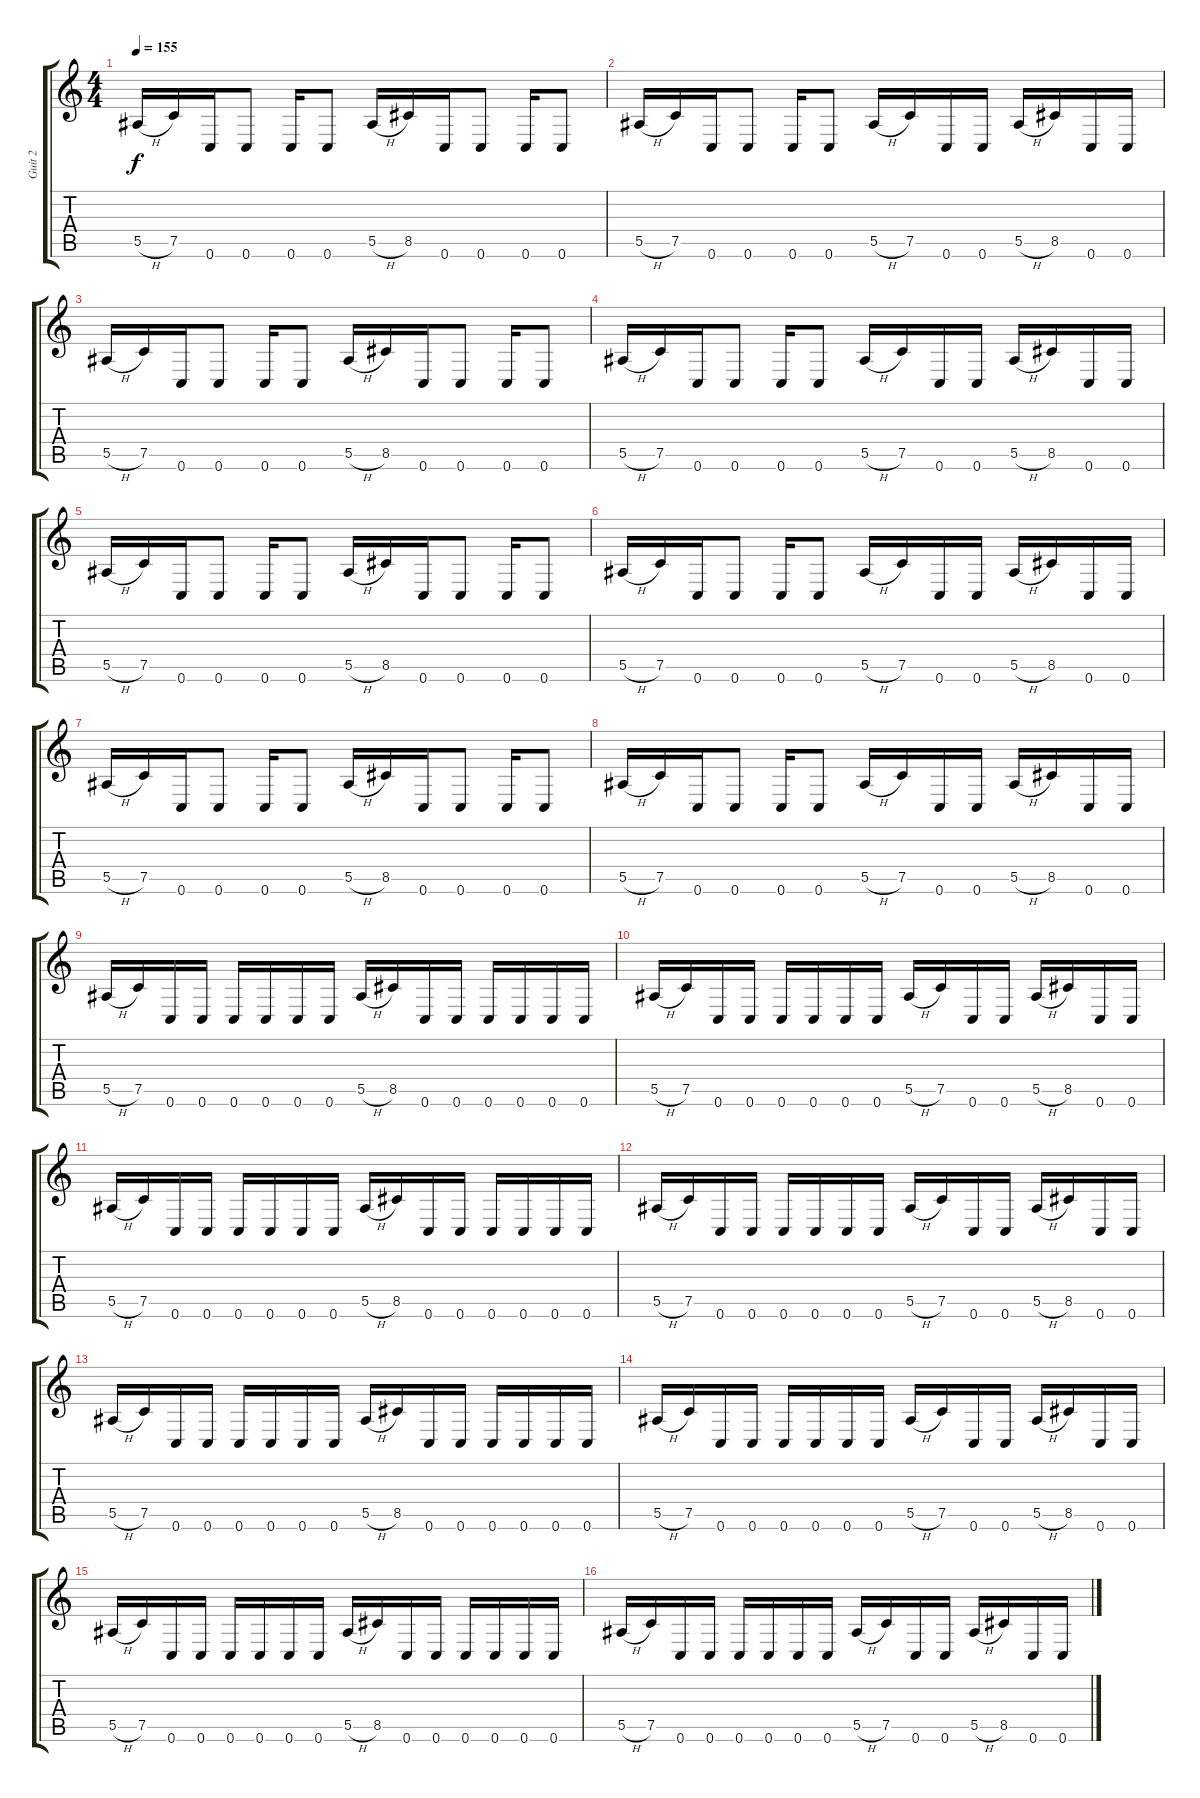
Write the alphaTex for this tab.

\track ("Guit 2" "Guit 2") {instrument distortionguitar}
\staff {score tabs}
\tuning (C4 G3 Eb3 Bb2 F2 C2) {hide}
\ts (4 4)
\tempo 155
\clef g2
\ks c
5.5{h}.16{dy f instrument distortionguitar} 7.5.16 0.6.16 0.6.8 0.6.16 0.6.8 5.5{h}.16 8.5.16 0.6.16 0.6.8 0.6.16 0.6.8 |
5.5{h}.16 7.5.16 0.6.16 0.6.8 0.6.16 0.6.8 5.5{h}.16 7.5.16 0.6.16 0.6.16 5.5{h}.16 8.5.16 0.6.16 0.6.16 |
5.5{h}.16 7.5.16 0.6.16 0.6.8 0.6.16 0.6.8 5.5{h}.16 8.5.16 0.6.16 0.6.8 0.6.16 0.6.8 |
5.5{h}.16 7.5.16 0.6.16 0.6.8 0.6.16 0.6.8 5.5{h}.16 7.5.16 0.6.16 0.6.16 5.5{h}.16 8.5.16 0.6.16 0.6.16 |
5.5{h}.16 7.5.16 0.6.16 0.6.8 0.6.16 0.6.8 5.5{h}.16 8.5.16 0.6.16 0.6.8 0.6.16 0.6.8 |
5.5{h}.16 7.5.16 0.6.16 0.6.8 0.6.16 0.6.8 5.5{h}.16 7.5.16 0.6.16 0.6.16 5.5{h}.16 8.5.16 0.6.16 0.6.16 |
5.5{h}.16 7.5.16 0.6.16 0.6.8 0.6.16 0.6.8 5.5{h}.16 8.5.16 0.6.16 0.6.8 0.6.16 0.6.8 |
5.5{h}.16 7.5.16 0.6.16 0.6.8 0.6.16 0.6.8 5.5{h}.16 7.5.16 0.6.16 0.6.16 5.5{h}.16 8.5.16 0.6.16 0.6.16 |
5.5{h}.16 7.5.16 0.6.16 0.6.16 0.6.16 0.6.16 0.6.16 0.6.16 5.5{h}.16 8.5.16 0.6.16 0.6.16 0.6.16 0.6.16 0.6.16 0.6.16 |
5.5{h}.16 7.5.16 0.6.16 0.6.16 0.6.16 0.6.16 0.6.16 0.6.16 5.5{h}.16 7.5.16 0.6.16 0.6.16 5.5{h}.16 8.5.16 0.6.16 0.6.16 |
5.5{h}.16 7.5.16 0.6.16 0.6.16 0.6.16 0.6.16 0.6.16 0.6.16 5.5{h}.16 8.5.16 0.6.16 0.6.16 0.6.16 0.6.16 0.6.16 0.6.16 |
5.5{h}.16 7.5.16 0.6.16 0.6.16 0.6.16 0.6.16 0.6.16 0.6.16 5.5{h}.16 7.5.16 0.6.16 0.6.16 5.5{h}.16 8.5.16 0.6.16 0.6.16 |
5.5{h}.16 7.5.16 0.6.16 0.6.16 0.6.16 0.6.16 0.6.16 0.6.16 5.5{h}.16 8.5.16 0.6.16 0.6.16 0.6.16 0.6.16 0.6.16 0.6.16 |
5.5{h}.16 7.5.16 0.6.16 0.6.16 0.6.16 0.6.16 0.6.16 0.6.16 5.5{h}.16 7.5.16 0.6.16 0.6.16 5.5{h}.16 8.5.16 0.6.16 0.6.16 |
5.5{h}.16 7.5.16 0.6.16 0.6.16 0.6.16 0.6.16 0.6.16 0.6.16 5.5{h}.16 8.5.16 0.6.16 0.6.16 0.6.16 0.6.16 0.6.16 0.6.16 |
5.5{h}.16 7.5.16 0.6.16 0.6.16 0.6.16 0.6.16 0.6.16 0.6.16 5.5{h}.16 7.5.16 0.6.16 0.6.16 5.5{h}.16 8.5.16 0.6.16 0.6.16
